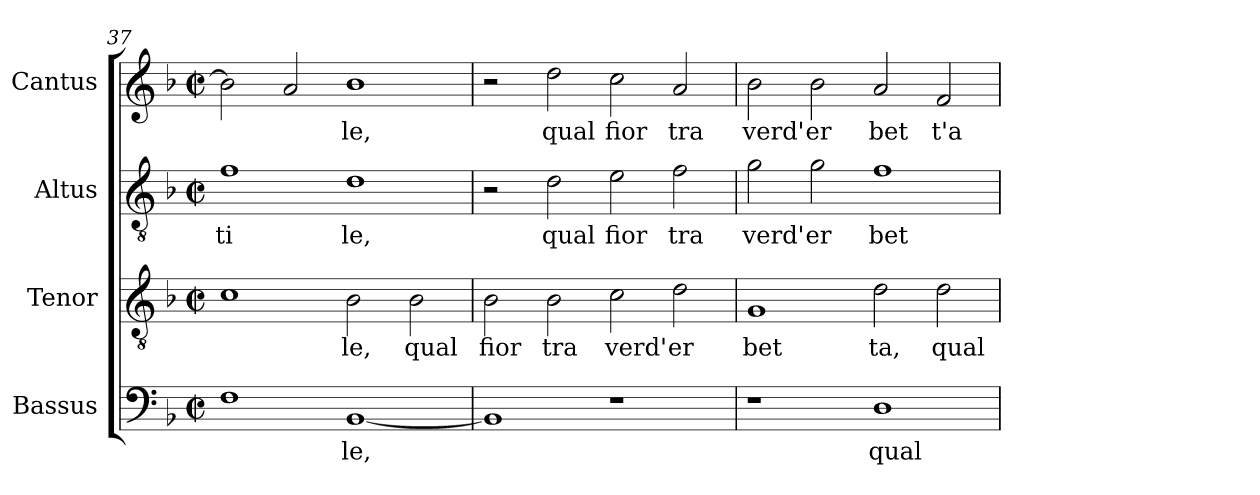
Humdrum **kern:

**kern	**text	**kern	**text	**kern	**text	**kern	**text
*part4	*part4	*part3	*part3	*part2	*part2	*part1	*part1
*staff4	*staff4	*staff3	*staff3	*staff2	*staff2	*staff1	*staff1
*I"Bassus	*	*I"Tenor	*	*I"Altus	*	*I"Cantus	*
*clefF4	*	*clefGv2	*	*clefGv2	*	*clefG2	*
*k[b-]	*	*k[b-]	*	*k[b-]	*	*k[b-]	*
*F:	*	*F:	*	*F:	*	*F:	*
*M2/2	*	*M2/2	*	*M2/2	*	*M2/2	*
*met(c|)	*	*met(c|)	*	*met(c|)	*	*met(c|)	*
=37	=37	=37	=37	=37	=37	=37	=37
!	!LO:LY:b:cj	!	!LO:LY:b:cj	!	!LO:LY:b:cj	!	!LO:LY:b:cj
1F	--	1c	.	1f	ti	2b-\]	.
!	!	!	!	!	!	!	!LO:LY:b:cj
.	.	.	.	.	.	2a/	.
!	!LO:LY:b:cj	!	!LO:LY:b:cj	!	!LO:LY:b:cj	!	!LO:LY:b:cj
[<1BB-	-le,	2B-\	le,	1d	le,	1b-	le,
!	!	!	!LO:LY:b:cj	!	!	!	!
.	.	2B-\	qual	.	.	.	.
=38	=38	=38	=38	=38	=38	=38	=38
!	!LO:LY:b:cj	!	!LO:LY:b:cj	!	!	!	!
1BB-]	.	2B-\	fior	2r	.	2r	.
!	!	!	!LO:LY:b:cj	!	!LO:LY:b:cj	!	!LO:LY:b:cj
.	.	2B-\	tra	2d\	qual	2dd\	qual
!	!	!	!LO:LY:b:cj	!	!LO:LY:b:cj	!	!LO:LY:b:cj
1r	.	2c\	verd'	2e\	fior	2cc\	fior
!	!	!	!LO:LY:b:cj	!	!LO:LY:b:cj	!	!LO:LY:b:cj
.	.	2d\	er	2f\	tra	2a/	tra
!!LO:LB:g=z
=39	=39	=39	=39	=39	=39	=39	=39
!	!	!	!LO:LY:b:cj	!	!LO:LY:b:cj	!	!LO:LY:b:cj
1r	.	1G	bet	2g\	verd'	2b-\	verd'
!	!	!	!	!	!LO:LY:b:cj	!	!LO:LY:b:cj
.	.	.	.	2g\	er	2b-\	er
!	!LO:LY:b:cj	!	!LO:LY:b:cj	!	!LO:LY:b:cj	!	!LO:LY:b:cj
1D	qual	2d\	ta,	1f	bet	2a/	bet
!	!	!	!LO:LY:b:cj	!	!	!	!LO:LY:b:cj
.	.	2d\	qual	.	.	2f/	t'a
=	=	=	=	=	=	=	=
*-	*-	*-	*-	*-	*-	*-	*-
